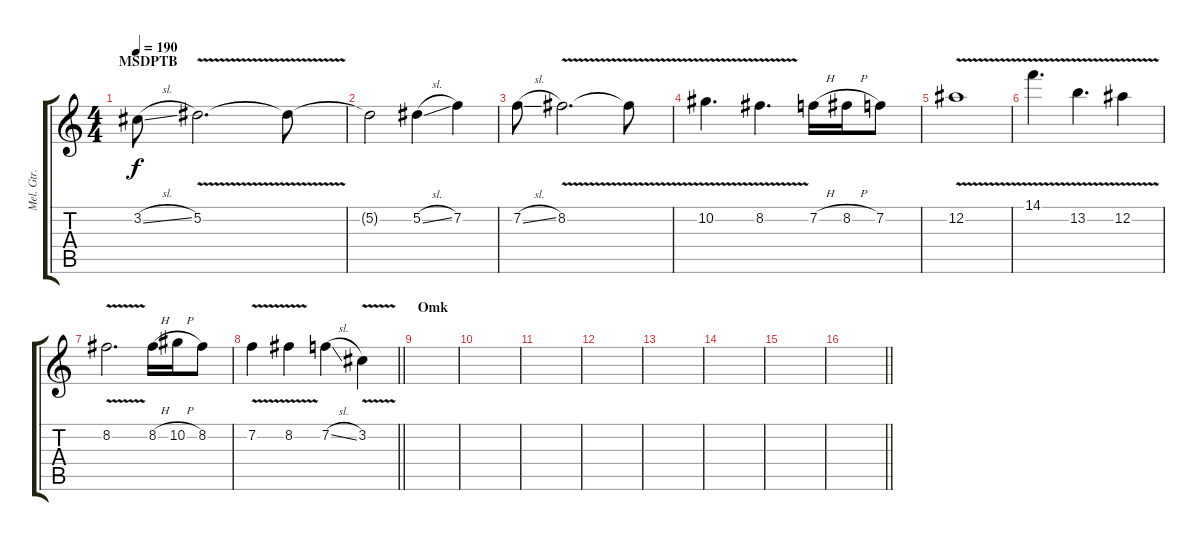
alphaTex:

\track ("Mel. Gtr." "Mel. Gtr.") {instrument distortionguitar}
\staff {score tabs}
\tuning (Eb4 Bb3 Gb3 Db3 Ab2 Eb2) {hide}
\ts (4 4)
\section ("" "MSDPTB")
\tempo 190
\clef g2
\ks c
3.2{sl}.8{dy f} 5.2{v}.2{d} 5.2{t}.8 |
5.2{t}.2 5.2{sl}.4 7.2.4 |
7.2{sl}.8 8.2{v}.2{d} 8.2{t}.8 |
10.2{v}.4{d} 8.2{v}.4{d} 7.2{h}.16 8.2{h}.16 7.2.8 |
12.2{v}.1 |
14.1{v}.4{d} 13.2{v}.4{d} 12.2{v}.4 |
8.2{v}.2{d} 8.2{h}.16 10.2{h}.16 8.2.8 |
\barLineRight lightlight
7.2{v}.4 8.2{v}.4 7.2{sl}.4 3.2{v}.4 |
\section ("" "Omk")
|
|
|
|
|
|
|
\barLineRight lightlight
